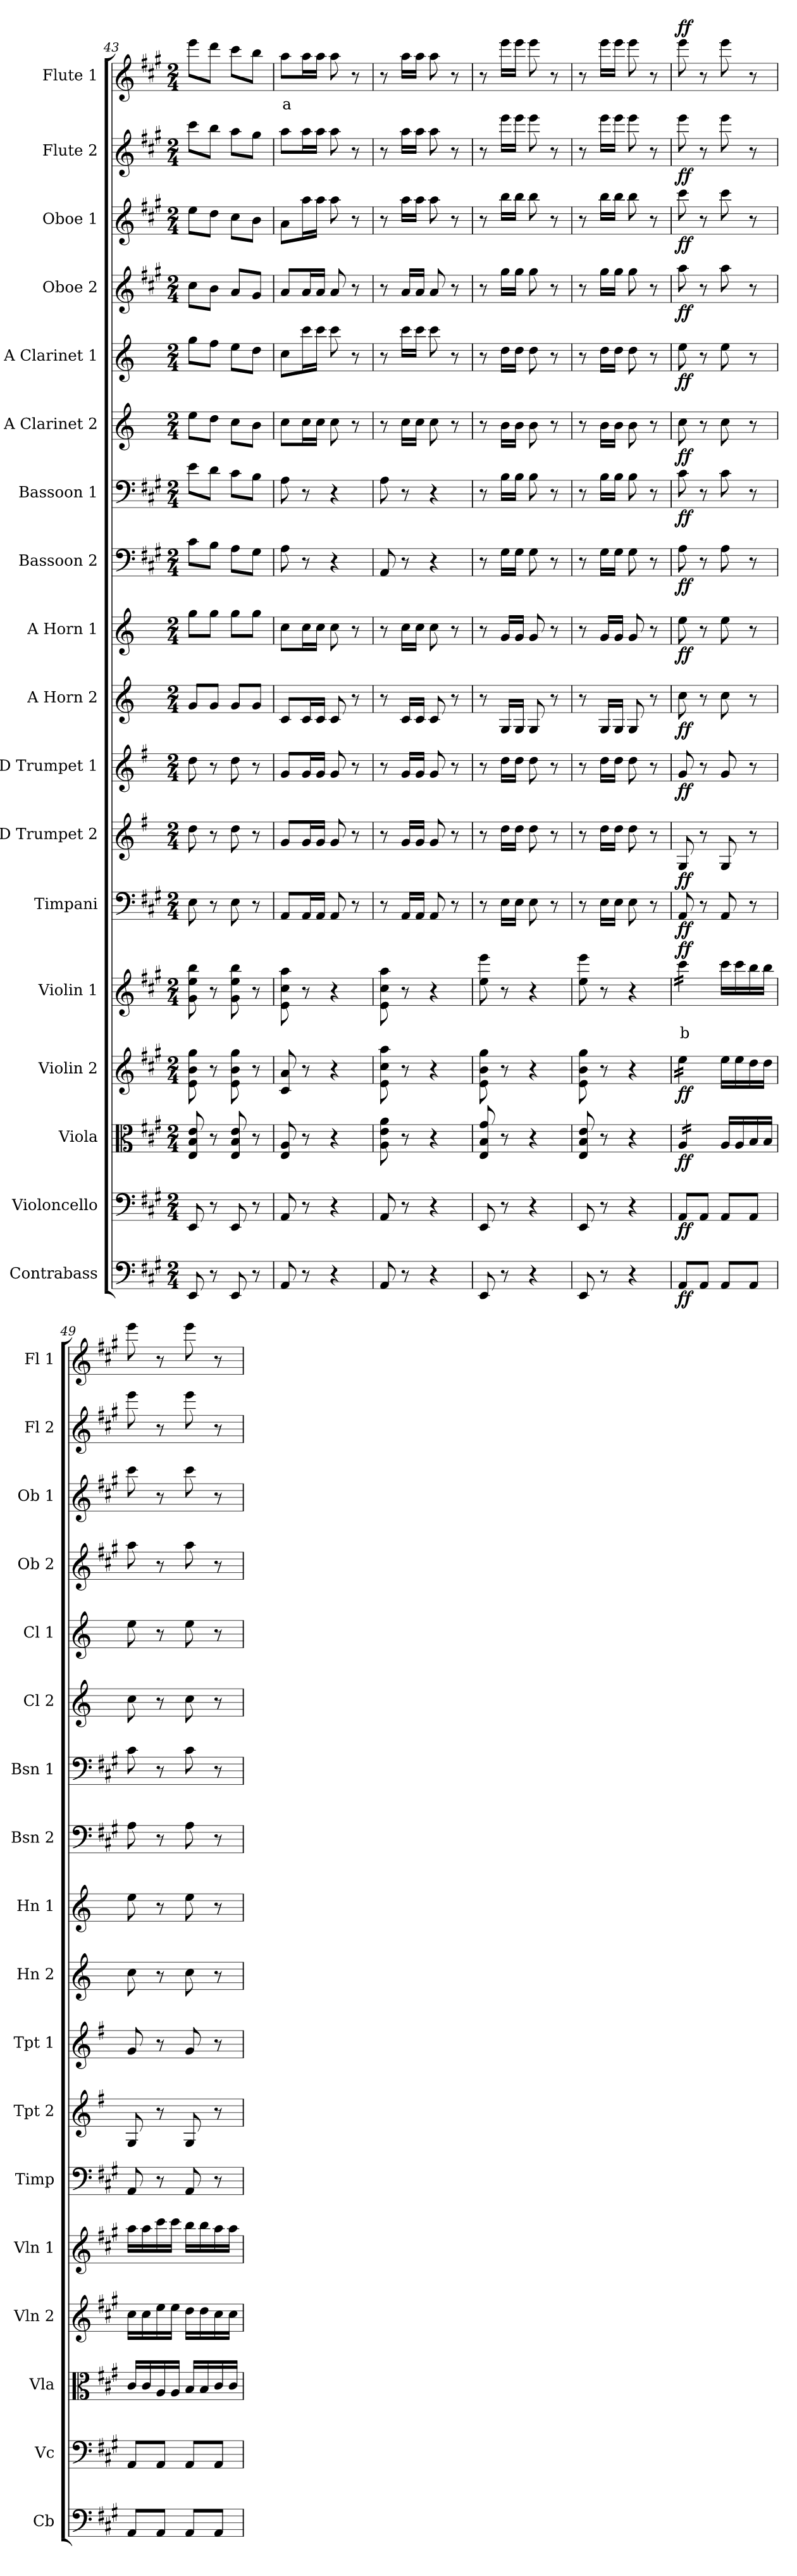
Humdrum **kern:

**kern	**dynam	**kern	**dynam	**kern	**dynam	**kern	**dynam	**kern	**text	**dynam	**kern	**dynam	**kern	**dynam	**kern	**dynam	**kern	**dynam	**kern	**dynam	**kern	**dynam	**kern	**dynam	**kern	**dynam	**kern	**dynam	**kern	**dynam	**kern	**dynam	**kern	**dynam	**kern	**text	**dynam
*part18	*part18	*part17	*part17	*part16	*part16	*part15	*part15	*part14	*part14	*part14	*part13	*part13	*part12	*part12	*part11	*part11	*part10	*part10	*part9	*part9	*part8	*part8	*part7	*part7	*part6	*part6	*part5	*part5	*part4	*part4	*part3	*part3	*part2	*part2	*part1	*part1	*part1
*staff18	*staff18	*staff17	*staff17	*staff16	*staff16	*staff15	*staff15	*staff14	*staff14	*staff14	*staff13	*staff13	*staff12	*staff12	*staff11	*staff11	*staff10	*staff10	*staff9	*staff9	*staff8	*staff8	*staff7	*staff7	*staff6	*staff6	*staff5	*staff5	*staff4	*staff4	*staff3	*staff3	*staff2	*staff2	*staff1	*staff1	*staff1
*I"Contrabass	*	*I"Violoncello	*	*I"Viola	*	*I"Violin 2	*	*I"Violin 1	*	*	*I"Timpani	*	*I"D Trumpet 2	*	*I"D Trumpet 1	*	*I"A Horn 2	*	*I"A Horn 1	*	*I"Bassoon 2	*	*I"Bassoon 1	*	*I"A Clarinet 2	*	*I"A Clarinet 1	*	*I"Oboe 2	*	*I"Oboe 1	*	*I"Flute 2	*	*I"Flute 1	*	*
*I'Cb	*	*I'Vc	*	*I'Vla	*	*I'Vln 2	*	*I'Vln 1	*	*	*I'Timp	*	*I'Tpt 2	*	*I'Tpt 1	*	*I'Hn 2	*	*I'Hn 1	*	*I'Bsn 2	*	*I'Bsn 1	*	*I'Cl 2	*	*I'Cl 1	*	*I'Ob 2	*	*I'Ob 1	*	*I'Fl 2	*	*I'Fl 1	*	*
*clefF4	*	*clefF4	*	*clefC3	*	*clefG2	*	*clefG2	*	*	*clefF4	*	*clefG2	*	*clefG2	*	*clefG2	*	*clefG2	*	*clefF4	*	*clefF4	*	*clefG2	*	*clefG2	*	*clefG2	*	*clefG2	*	*clefG2	*	*clefG2	*	*
*ITrd7c12	*	*	*	*	*	*	*	*	*	*	*	*	*ITrd-1c-2	*	*ITrd-1c-2	*	*ITrd2c3	*	*ITrd2c3	*	*	*	*	*	*ITrd2c3	*	*ITrd2c3	*	*	*	*	*	*	*	*	*	*
*k[f#c#g#]	*	*k[f#c#g#]	*	*k[f#c#g#]	*	*k[f#c#g#]	*	*k[f#c#g#]	*	*	*k[f#c#g#]	*	*k[f#c#g#]	*	*k[f#c#g#]	*	*k[f#c#g#]	*	*k[f#c#g#]	*	*k[f#c#g#]	*	*k[f#c#g#]	*	*k[f#c#g#]	*	*k[f#c#g#]	*	*k[f#c#g#]	*	*k[f#c#g#]	*	*k[f#c#g#]	*	*k[f#c#g#]	*	*
*M2/4	*	*M2/4	*	*M2/4	*	*M2/4	*	*M2/4	*	*	*M2/4	*	*M2/4	*	*M2/4	*	*M2/4	*	*M2/4	*	*M2/4	*	*M2/4	*	*M2/4	*	*M2/4	*	*M2/4	*	*M2/4	*	*M2/4	*	*M2/4	*	*
=43	=43	=43	=43	=43	=43	=43	=43	=43	=43	=43	=43	=43	=43	=43	=43	=43	=43	=43	=43	=43	=43	=43	=43	=43	=43	=43	=43	=43	=43	=43	=43	=43	=43	=43	=43	=43	=43
8EEE/	.	8EE/	.	8E/ 8B/ 8e/	.	8e\ 8b\ 8gg#\	.	8g#\ 8ee\ 8bb\	.	.	8E\	.	8ee\	.	8ee\	.	8e/L	.	8ee\L	.	8c#\L	.	8e\L	.	8cc#\L	.	8ee\L	.	8cc#\L	.	8ee\L	.	8ccc#\L	.	8eee\L	.	.
8r	.	8r	.	8r	.	8r	.	8r	.	.	8r	.	8r	.	8r	.	8e/J	.	8ee\J	.	8B\J	.	8d\J	.	8b\J	.	8dd\J	.	8b\J	.	8dd\J	.	8bb\J	.	8ddd\J	.	.
8EEE/	.	8EE/	.	8E/ 8B/ 8e/	.	8e\ 8b\ 8gg#\	.	8g#\ 8ee\ 8bb\	.	.	8E\	.	8ee\	.	8ee\	.	8e/L	.	8ee\L	.	8A\L	.	8c#\L	.	8a\L	.	8cc#\L	.	8a/L	.	8cc#\L	.	8aa\L	.	8ccc#\L	.	.
8r	.	8r	.	8r	.	8r	.	8r	.	.	8r	.	8r	.	8r	.	8e/J	.	8ee\J	.	8G#\J	.	8B\J	.	8g#\J	.	8b\J	.	8g#/J	.	8b\J	.	8gg#\J	.	8bb\J	.	.
!!LO:PB:g=z
=44	=44	=44	=44	=44	=44	=44	=44	=44	=44	=44	=44	=44	=44	=44	=44	=44	=44	=44	=44	=44	=44	=44	=44	=44	=44	=44	=44	=44	=44	=44	=44	=44	=44	=44	=44	=44	=44
!	!	!	!	!	!	!	!	!	!	!	!	!	!	!	!	!	!	!	!	!	!	!	!	!	!	!	!	!	!	!	!	!	!	!	!	!LO:LY:b:color=#FF0000	!
8AAA/	.	8AA/	.	8E/ 8A/	.	8c#/ 8a/	.	8e\ 8cc#\ 8aa\	.	.	8AA/L	.	8a/L	.	8a/L	.	8A/L	.	8a\L	.	8A\	.	8A\	.	8a\L	.	8a\L	.	8a/L	.	8a\L	.	8aa\L	.	8aa\L	a	.
8r	.	8r	.	8r	.	8r	.	8r	.	.	16AA/L	.	16a/L	.	16a/L	.	16A/L	.	16a\L	.	8r	.	8r	.	16a\L	.	16aa\L	.	16a/L	.	16aa\L	.	16aa\L	.	16aa\L	.	.
.	.	.	.	.	.	.	.	.	.	.	16AA/JJ	.	16a/JJ	.	16a/JJ	.	16A/JJ	.	16a\JJ	.	.	.	.	.	16a\JJ	.	16aa\JJ	.	16a/JJ	.	16aa\JJ	.	16aa\JJ	.	16aa\JJ	.	.
4r	.	4r	.	4r	.	4r	.	4r	.	.	8AA/	.	8a/	.	8a/	.	8A/	.	8a\	.	4r	.	4r	.	8a\	.	8aa\	.	8a/	.	8aa\	.	8aa\	.	8aa\	.	.
.	.	.	.	.	.	.	.	.	.	.	8r	.	8r	.	8r	.	8r	.	8r	.	.	.	.	.	8r	.	8r	.	8r	.	8r	.	8r	.	8r	.	.
=45	=45	=45	=45	=45	=45	=45	=45	=45	=45	=45	=45	=45	=45	=45	=45	=45	=45	=45	=45	=45	=45	=45	=45	=45	=45	=45	=45	=45	=45	=45	=45	=45	=45	=45	=45	=45	=45
8AAA/	.	8AA/	.	8A\ 8e\ 8a\	.	8e\ 8cc#\ 8aa\	.	8e\ 8cc#\ 8aa\	.	.	8r	.	8r	.	8r	.	8r	.	8r	.	8AA/	.	8A\	.	8r	.	8r	.	8r	.	8r	.	8r	.	8r	.	.
8r	.	8r	.	8r	.	8r	.	8r	.	.	16AA/LL	.	16a/LL	.	16a/LL	.	16A/LL	.	16a\LL	.	8r	.	8r	.	16a\LL	.	16aa\LL	.	16a/LL	.	16aa\LL	.	16aa\LL	.	16aa\LL	.	.
.	.	.	.	.	.	.	.	.	.	.	16AA/JJ	.	16a/JJ	.	16a/JJ	.	16A/JJ	.	16a\JJ	.	.	.	.	.	16a\JJ	.	16aa\JJ	.	16a/JJ	.	16aa\JJ	.	16aa\JJ	.	16aa\JJ	.	.
4r	.	4r	.	4r	.	4r	.	4r	.	.	8AA/	.	8a/	.	8a/	.	8A/	.	8a\	.	4r	.	4r	.	8a\	.	8aa\	.	8a/	.	8aa\	.	8aa\	.	8aa\	.	.
.	.	.	.	.	.	.	.	.	.	.	8r	.	8r	.	8r	.	8r	.	8r	.	.	.	.	.	8r	.	8r	.	8r	.	8r	.	8r	.	8r	.	.
=46	=46	=46	=46	=46	=46	=46	=46	=46	=46	=46	=46	=46	=46	=46	=46	=46	=46	=46	=46	=46	=46	=46	=46	=46	=46	=46	=46	=46	=46	=46	=46	=46	=46	=46	=46	=46	=46
8EEE/	.	8EE/	.	8E/ 8B/ 8g#/	.	8e\ 8b\ 8gg#\	.	8ee\ 8eee\	.	.	8r	.	8r	.	8r	.	8r	.	8r	.	8r	.	8r	.	8r	.	8r	.	8r	.	8r	.	8r	.	8r	.	.
8r	.	8r	.	8r	.	8r	.	8r	.	.	16E\LL	.	16ee\LL	.	16ee\LL	.	16E/LL	.	16e/LL	.	16G#\LL	.	16B\LL	.	16g#\LL	.	16b\LL	.	16gg#\LL	.	16bb\LL	.	16eee\LL	.	16eee\LL	.	.
.	.	.	.	.	.	.	.	.	.	.	16E\JJ	.	16ee\JJ	.	16ee\JJ	.	16E/JJ	.	16e/JJ	.	16G#\JJ	.	16B\JJ	.	16g#\JJ	.	16b\JJ	.	16gg#\JJ	.	16bb\JJ	.	16eee\JJ	.	16eee\JJ	.	.
4r	.	4r	.	4r	.	4r	.	4r	.	.	8E\	.	8ee\	.	8ee\	.	8E/	.	8e/	.	8G#\	.	8B\	.	8g#\	.	8b\	.	8gg#\	.	8bb\	.	8eee\	.	8eee\	.	.
.	.	.	.	.	.	.	.	.	.	.	8r	.	8r	.	8r	.	8r	.	8r	.	8r	.	8r	.	8r	.	8r	.	8r	.	8r	.	8r	.	8r	.	.
=47	=47	=47	=47	=47	=47	=47	=47	=47	=47	=47	=47	=47	=47	=47	=47	=47	=47	=47	=47	=47	=47	=47	=47	=47	=47	=47	=47	=47	=47	=47	=47	=47	=47	=47	=47	=47	=47
8EEE/	.	8EE/	.	8E/ 8B/ 8e/	.	8e\ 8b\ 8gg#\	.	8ee\ 8eee\	.	.	8r	.	8r	.	8r	.	8r	.	8r	.	8r	.	8r	.	8r	.	8r	.	8r	.	8r	.	8r	.	8r	.	.
8r	.	8r	.	8r	.	8r	.	8r	.	.	16E\LL	.	16ee\LL	.	16ee\LL	.	16E/LL	.	16e/LL	.	16G#\LL	.	16B\LL	.	16g#\LL	.	16b\LL	.	16gg#\LL	.	16bb\LL	.	16eee\LL	.	16eee\LL	.	.
.	.	.	.	.	.	.	.	.	.	.	16E\JJ	.	16ee\JJ	.	16ee\JJ	.	16E/JJ	.	16e/JJ	.	16G#\JJ	.	16B\JJ	.	16g#\JJ	.	16b\JJ	.	16gg#\JJ	.	16bb\JJ	.	16eee\JJ	.	16eee\JJ	.	.
4r	.	4r	.	4r	.	4r	.	4r	.	.	8E\	.	8ee\	.	8ee\	.	8E/	.	8e/	.	8G#\	.	8B\	.	8g#\	.	8b\	.	8gg#\	.	8bb\	.	8eee\	.	8eee\	.	.
.	.	.	.	.	.	.	.	.	.	.	8r	.	8r	.	8r	.	8r	.	8r	.	8r	.	8r	.	8r	.	8r	.	8r	.	8r	.	8r	.	8r	.	.
=48	=48	=48	=48	=48	=48	=48	=48	=48	=48	=48	=48	=48	=48	=48	=48	=48	=48	=48	=48	=48	=48	=48	=48	=48	=48	=48	=48	=48	=48	=48	=48	=48	=48	=48	=48	=48	=48
!	!LO:DY:b	!	!LO:DY:b	!	!LO:DY:b	!	!LO:DY:b	!	!LO:LY:b:color=#FF0000	!LO:DY:b	!	!LO:DY:b	!	!LO:DY:b	!	!LO:DY:b	!	!LO:DY:b	!	!LO:DY:b	!	!LO:DY:b	!	!LO:DY:b	!	!LO:DY:b	!	!LO:DY:b	!	!LO:DY:b	!	!LO:DY:b	!	!LO:DY:b	!	!	!LO:DY:b
*	*	*	*	*tremolo	*	*	*	*	*	*	*	*	*	*	*	*	*	*	*	*	*	*	*	*	*	*	*	*	*	*	*	*	*	*	*	*	*
*	*	*	*	*	*	*tremolo	*	*	*	*	*	*	*	*	*	*	*	*	*	*	*	*	*	*	*	*	*	*	*	*	*	*	*	*	*	*	*
*	*	*	*	*	*	*	*	*tremolo	*	*	*	*	*	*	*	*	*	*	*	*	*	*	*	*	*	*	*	*	*	*	*	*	*	*	*	*	*
8AAA/L	ff	8AA/L	ff	16A/LL	ff	16ee\LL	ff	16ccc#\LL	b	ff	8AA/	ff	8A/	ff	8a/	ff	8a\	ff	8cc#\	ff	8A\	ff	8c#\	ff	8a\	ff	8cc#\	ff	8aa\	ff	8ccc#\	ff	8eee\	ff	8eee\	.	ff
.	.	.	.	16A/	.	16ee\	.	16ccc#\	.	.	.	.	.	.	.	.	.	.	.	.	.	.	.	.	.	.	.	.	.	.	.	.	.	.	.	.	.
8AAA/J	.	8AA/J	.	16A/	.	16ee\	.	16ccc#\	.	.	8r	.	8r	.	8r	.	8r	.	8r	.	8r	.	8r	.	8r	.	8r	.	8r	.	8r	.	8r	.	8r	.	.
.	.	.	.	16A/JJ	.	16ee\JJ	.	16ccc#\JJ	.	.	.	.	.	.	.	.	.	.	.	.	.	.	.	.	.	.	.	.	.	.	.	.	.	.	.	.	.
*	*	*	*	*	*	*	*	*Xtremolo	*	*	*	*	*	*	*	*	*	*	*	*	*	*	*	*	*	*	*	*	*	*	*	*	*	*	*	*	*
*	*	*	*	*	*	*Xtremolo	*	*	*	*	*	*	*	*	*	*	*	*	*	*	*	*	*	*	*	*	*	*	*	*	*	*	*	*	*	*	*
*	*	*	*	*Xtremolo	*	*	*	*	*	*	*	*	*	*	*	*	*	*	*	*	*	*	*	*	*	*	*	*	*	*	*	*	*	*	*	*	*
8AAA/L	.	8AA/L	.	16A/LL	.	16ee\LL	.	16ccc#\LL	.	.	8AA/	.	8A/	.	8a/	.	8a\	.	8cc#\	.	8A\	.	8c#\	.	8a\	.	8cc#\	.	8aa\	.	8ccc#\	.	8eee\	.	8eee\	.	.
.	.	.	.	16A/	.	16ee\	.	16ccc#\	.	.	.	.	.	.	.	.	.	.	.	.	.	.	.	.	.	.	.	.	.	.	.	.	.	.	.	.	.
8AAA/J	.	8AA/J	.	16B/	.	16dd\	.	16bb\	.	.	8r	.	8r	.	8r	.	8r	.	8r	.	8r	.	8r	.	8r	.	8r	.	8r	.	8r	.	8r	.	8r	.	.
.	.	.	.	16B/JJ	.	16dd\JJ	.	16bb\JJ	.	.	.	.	.	.	.	.	.	.	.	.	.	.	.	.	.	.	.	.	.	.	.	.	.	.	.	.	.
=49	=49	=49	=49	=49	=49	=49	=49	=49	=49	=49	=49	=49	=49	=49	=49	=49	=49	=49	=49	=49	=49	=49	=49	=49	=49	=49	=49	=49	=49	=49	=49	=49	=49	=49	=49	=49	=49
8AAA/L	.	8AA/L	.	16c#/LL	.	16cc#\LL	.	16aa\LL	.	.	8AA/	.	8A/	.	8a/	.	8a\	.	8cc#\	.	8A\	.	8c#\	.	8a\	.	8cc#\	.	8aa\	.	8ccc#\	.	8eee\	.	8eee\	.	.
.	.	.	.	16c#/	.	16cc#\	.	16aa\	.	.	.	.	.	.	.	.	.	.	.	.	.	.	.	.	.	.	.	.	.	.	.	.	.	.	.	.	.
8AAA/J	.	8AA/J	.	16A/	.	16ee\	.	16ccc#\	.	.	8r	.	8r	.	8r	.	8r	.	8r	.	8r	.	8r	.	8r	.	8r	.	8r	.	8r	.	8r	.	8r	.	.
.	.	.	.	16A/JJ	.	16ee\JJ	.	16ccc#\JJ	.	.	.	.	.	.	.	.	.	.	.	.	.	.	.	.	.	.	.	.	.	.	.	.	.	.	.	.	.
8AAA/L	.	8AA/L	.	16B/LL	.	16dd\LL	.	16bb\LL	.	.	8AA/	.	8A/	.	8a/	.	8a\	.	8cc#\	.	8A\	.	8c#\	.	8a\	.	8cc#\	.	8aa\	.	8ccc#\	.	8eee\	.	8eee\	.	.
.	.	.	.	16B/	.	16dd\	.	16bb\	.	.	.	.	.	.	.	.	.	.	.	.	.	.	.	.	.	.	.	.	.	.	.	.	.	.	.	.	.
8AAA/J	.	8AA/J	.	16c#/	.	16cc#\	.	16aa\	.	.	8r	.	8r	.	8r	.	8r	.	8r	.	8r	.	8r	.	8r	.	8r	.	8r	.	8r	.	8r	.	8r	.	.
.	.	.	.	16c#/JJ	.	16cc#\JJ	.	16aa\JJ	.	.	.	.	.	.	.	.	.	.	.	.	.	.	.	.	.	.	.	.	.	.	.	.	.	.	.	.	.
=	=	=	=	=	=	=	=	=	=	=	=	=	=	=	=	=	=	=	=	=	=	=	=	=	=	=	=	=	=	=	=	=	=	=	=	=	=
*-	*-	*-	*-	*-	*-	*-	*-	*-	*-	*-	*-	*-	*-	*-	*-	*-	*-	*-	*-	*-	*-	*-	*-	*-	*-	*-	*-	*-	*-	*-	*-	*-	*-	*-	*-	*-	*-
